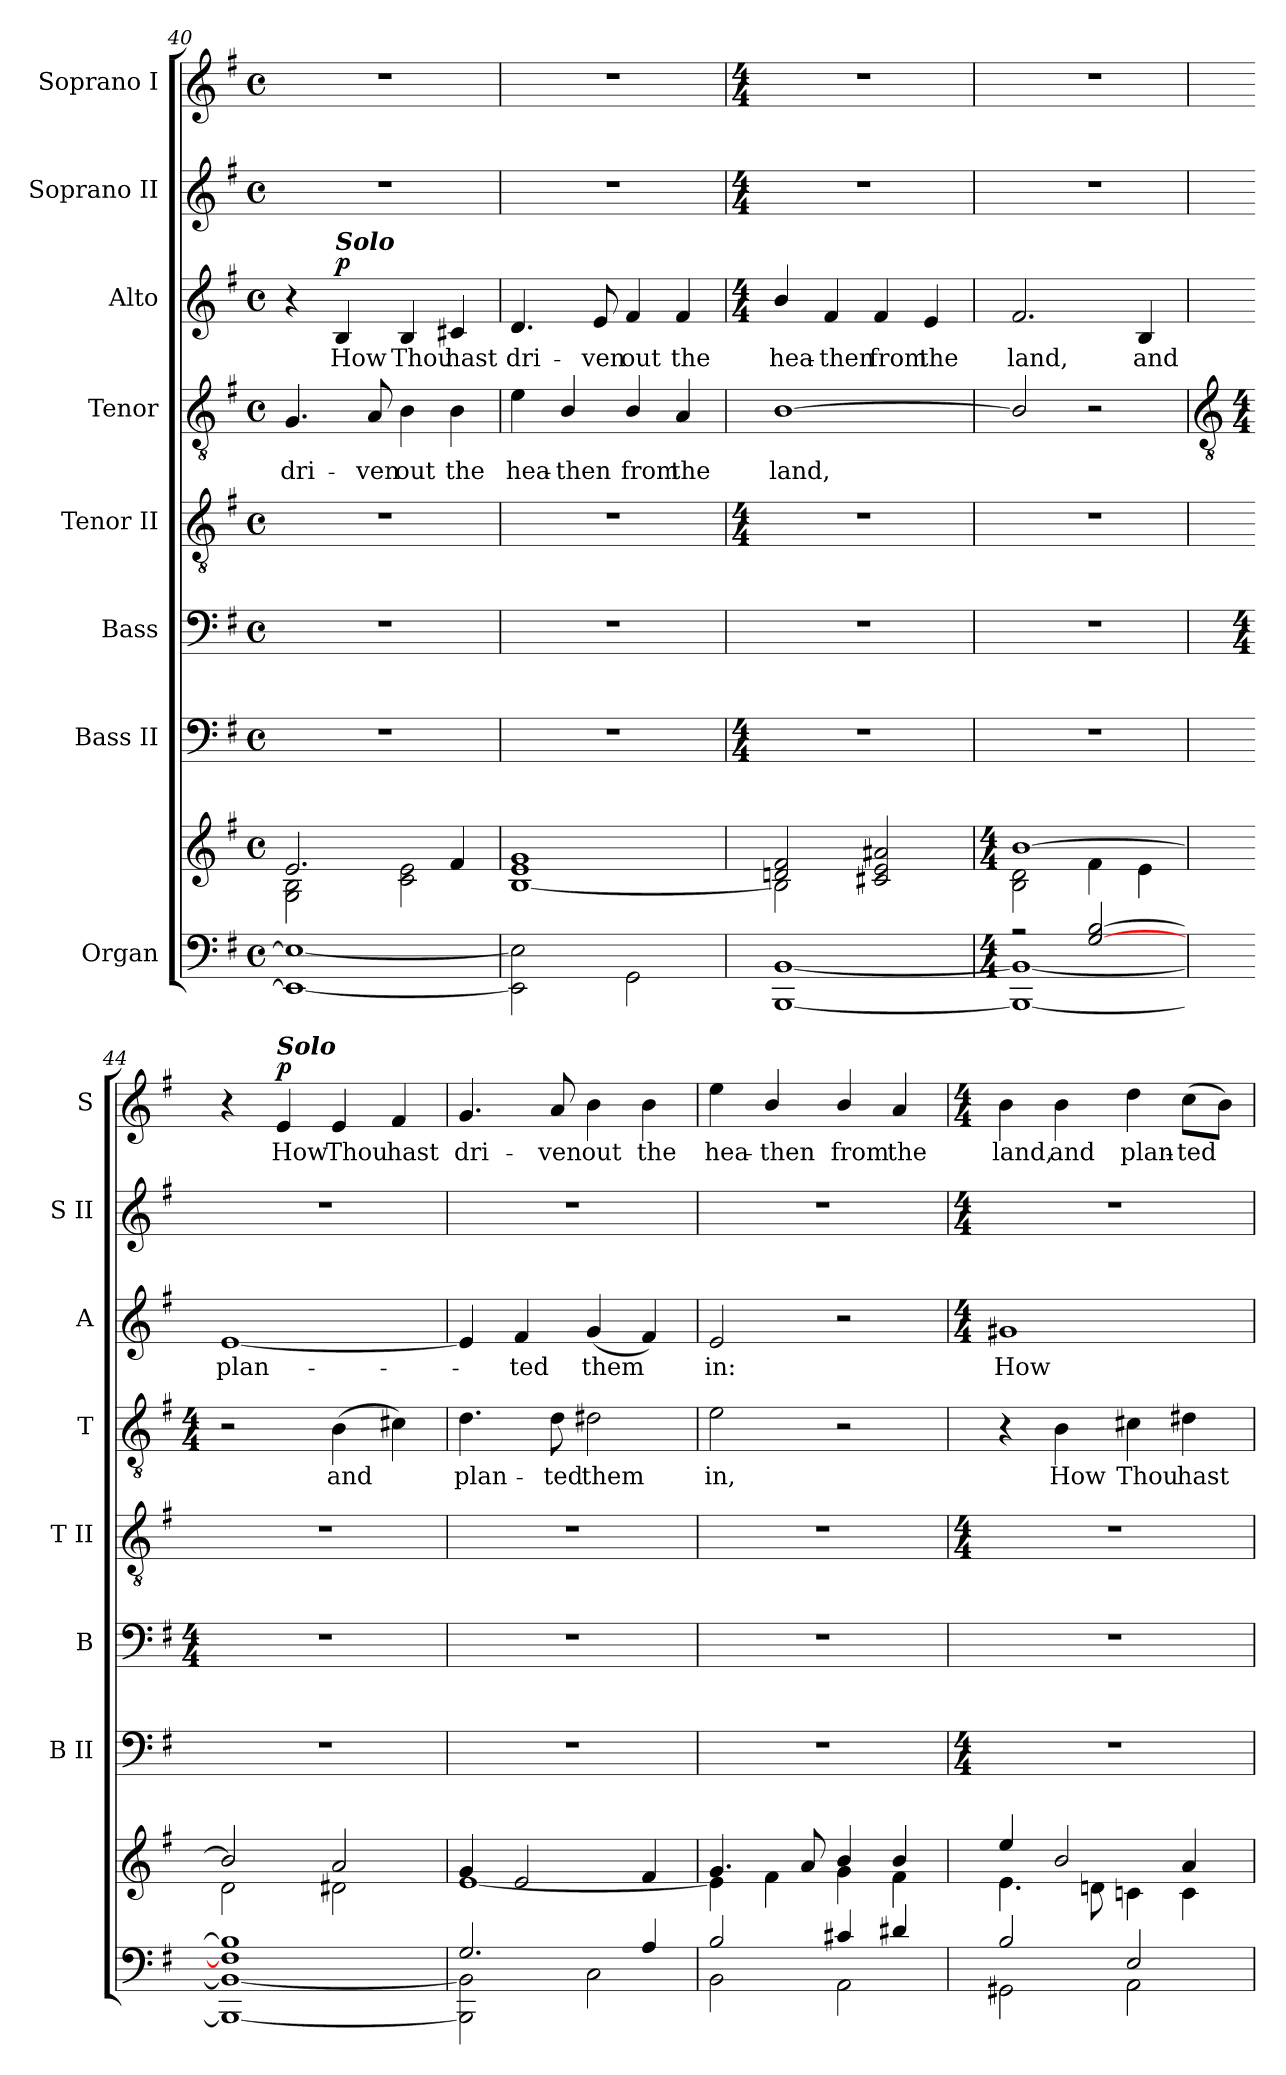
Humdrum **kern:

**kern	**kern	**kern	**kern	**kern	**kern	**text	**kern	**text	**dynam	**kern	**kern	**text	**dynam
*part8	*part8	*part7	*part6	*part5	*part4	*part4	*part3	*part3	*part3	*part2	*part1	*part1	*part1
*staff9	*staff8	*staff7	*staff6	*staff5	*staff4	*staff4	*staff3	*staff3	*staff3	*staff2	*staff1	*staff1	*staff1
*I"Organ	*	*I"Bass II	*I"Bass	*I"Tenor II	*I"Tenor	*	*I"Alto	*	*	*I"Soprano II	*I"Soprano I	*	*
*	*	*I'B II	*I'B	*I'T II	*I'T	*	*I'A	*	*	*I'S II	*I'S	*	*
*clefF4	*clefG2	*clefF4	*clefF4	*clefGv2	*clefGv2	*	*clefG2	*	*	*clefG2	*clefG2	*	*
*k[f#]	*k[f#]	*k[f#]	*k[f#]	*k[f#]	*k[f#]	*	*k[f#]	*	*	*k[f#]	*k[f#]	*	*
*G:	*G:	*G:	*G:	*G:	*G:	*	*G:	*	*	*G:	*G:	*	*
*M4/4	*M4/4	*M4/4	*M4/4	*M4/4	*M4/4	*	*M4/4	*	*	*M4/4	*M4/4	*	*
*met(c)	*met(c)	*met(c)	*met(c)	*met(c)	*met(c)	*	*met(c)	*	*	*met(c)	*met(c)	*	*
=40	=40	=40	=40	=40	=40	=40	=40	=40	=40	=40	=40	=40	=40
*^	*^	*	*	*	*	*	*	*	*	*	*	*	*
!	!	!	!	!	!	!	!	!LO:LY:b	!	!	!	!	!	!	!
1ryy	1EE\_ 1E\_	2.e/	2G\ 2B\	1r	1r	1r	4.G	dri-	4r	.	.	1r	1r	.	.
!	!	!	!	!	!	!	!	!	!LO:TX:a:Bi:t=Solo	!	!	!	!	!	!
!	!	!	!	!	!	!	!	!	!	!LO:LY:b	!LO:DY:b	!	!	!	!
.	.	.	.	.	.	.	.	.	4B	How	p	.	.	.	.
!	!	!	!	!	!	!	!	!LO:LY:b	!	!	!	!	!	!	!
.	.	.	.	.	.	.	8A	-ven	.	.	.	.	.	.	.
!	!	!	!	!	!	!	!	!LO:LY:b	!	!LO:LY:b	!	!	!	!	!
.	.	.	2c\ 2e\	.	.	.	4B	out	4B	Thou	.	.	.	.	.
!	!	!	!	!	!	!	!	!LO:LY:b	!	!LO:LY:b	!	!	!	!	!
.	.	4f#/	.	.	.	.	4B	the	4c#X	hast	.	.	.	.	.
=41	=41	=41	=41	=41	=41	=41	=41	=41	=41	=41	=41	=41	=41	=41	=41
!	!	!	!	!	!	!	!	!LO:LY:b	!	!LO:LY:b	!	!	!	!	!
1ryy	2EE\] 2E\]	1e/ 1g/	[1B\	1r	1r	1r	4e	hea-	4.d	dri-	.	1r	1r	.	.
!	!	!	!	!	!	!	!	!LO:LY:b	!	!	!	!	!	!	!
.	.	.	.	.	.	.	4B/	-then	.	.	.	.	.	.	.
!	!	!	!	!	!	!	!	!	!	!LO:LY:b	!	!	!	!	!
.	.	.	.	.	.	.	.	.	8e	-ven	.	.	.	.	.
!	!	!	!	!	!	!	!	!LO:LY:b	!	!LO:LY:b	!	!	!	!	!
.	2GG\	.	.	.	.	.	4B/	from	4f#	out	.	.	.	.	.
!	!	!	!	!	!	!	!	!LO:LY:b	!	!LO:LY:b	!	!	!	!	!
.	.	.	.	.	.	.	4A	the	4f#	the	.	.	.	.	.
!!LO:LB:g=z
=42	=42	=42	=42	=42	=42	=42	=42	=42	=42	=42	=42	=42	=42	=42	=42
*	*	*	*	*M4/4	*	*M4/4	*	*	*M4/4	*	*	*M4/4	*M4/4	*	*
!	!	!	!	!	!	!	!	!LO:LY:b	!	!LO:LY:b	!	!	!	!	!
1ryy	[1BBB\ [1BB\	2dn/ 2f#/	2B\]	1r	1r	1r	[1B	land,	4b/	hea-	.	1r	1r	.	.
!	!	!	!	!	!	!	!	!	!	!LO:LY:b	!	!	!	!	!
.	.	.	.	.	.	.	.	.	4f#	-then	.	.	.	.	.
!	!	!	!	!	!	!	!	!	!	!LO:LY:b	!	!	!	!	!
.	.	2c#X/ 2e/ 2a#X/	2ryy	.	.	.	.	.	4f#	from	.	.	.	.	.
!	!	!	!	!	!	!	!	!	!	!LO:LY:b	!	!	!	!	!
.	.	.	.	.	.	.	.	.	4e	the	.	.	.	.	.
!!LO:LB:g=z
=43	=43	=43	=43	=43	=43	=43	=43	=43	=43	=43	=43	=43	=43	=43	=43
*M4/4	*	*M4/4	*	*	*	*	*	*	*	*	*	*	*	*	*
!	!	!	!	!	!	!	!	!	!	!LO:LY:b	!	!	!	!	!
2r	1BBB\_ 1BB\_	[1b/	2B\ 2d\	1r	1r	1r	2B/]	.	2.f#	land,	.	1r	1r	.	.
[2G/ [2B/	.	.	4f#\	.	.	.	2r	.	.	.	.	.	.	.	.
!	!	!	!	!	!	!	!	!	!	!LO:LY:b	!	!	!	!	!
.	.	.	4e\	.	.	.	.	.	4B	and	.	.	.	.	.
!!LO:LB:g=z
=44	=44	=44	=44	=44	=44	=44	=44	=44	=44	=44	=44	=44	=44	=44	=44
*	*	*	*	*	*	*	*clefGv2	*	*	*	*	*	*	*	*
*	*	*	*	*	*M4/4	*	*M4/4	*	*	*	*	*	*	*	*
!	!	!	!	!	!	!	!	!	!	!LO:LY:b	!	!	!	!	!
1F#/] 1B/]	1BBB\_ 1BB\_	2b/]	2d\	1r	1r	1r	2r	.	[1e	plan-	.	1r	4r	.	.
!	!	!	!	!	!	!	!	!	!	!	!	!	!LO:TX:a:Bi:t=Solo	!	!
!	!	!	!	!	!	!	!	!	!	!	!	!	!	!LO:LY:b	!LO:DY:b
.	.	.	.	.	.	.	.	.	.	.	.	.	4e	How	p
!	!	!	!	!	!	!	!	!LO:LY:b	!	!	!	!	!	!LO:LY:b	!
.	.	2a/	2d#X\	.	.	.	(>4B	and	.	.	.	.	4e	Thou	.
!	!	!	!	!	!	!	!	!	!	!	!	!	!	!LO:LY:b	!
.	.	.	.	.	.	.	4c#X)	.	.	.	.	.	4f#	hast	.
=45	=45	=45	=45	=45	=45	=45	=45	=45	=45	=45	=45	=45	=45	=45	=45
!	!	!	!	!	!	!	!	!LO:LY:b	!	!	!	!	!	!LO:LY:b	!
2.G/	2BBB\] 2BB\]	4g/	[1e\	1r	1r	1r	4.d	plan-	4e]	.	.	1r	4.g	dri-	.
!	!	!	!	!	!	!	!	!	!	!LO:LY:b	!	!	!	!	!
.	.	2e/	.	.	.	.	.	.	4f#	ted	.	.	.	.	.
!	!	!	!	!	!	!	!	!LO:LY:b	!	!	!	!	!	!LO:LY:b	!
.	.	.	.	.	.	.	8d	-ted	.	.	.	.	8a	-ven	.
!	!	!	!	!	!	!	!	!LO:LY:b	!	!LO:LY:b	!	!	!	!LO:LY:b	!
.	2C\	.	.	.	.	.	2d#X	them	(<4g	them	.	.	4b	out	.
!	!	!	!	!	!	!	!	!	!	!	!	!	!	!LO:LY:b	!
4A/	.	4f#/	.	.	.	.	.	.	4f#)	.	.	.	4b	the	.
=46	=46	=46	=46	=46	=46	=46	=46	=46	=46	=46	=46	=46	=46	=46	=46
!	!	!	!	!	!	!	!	!LO:LY:b	!	!LO:LY:b	!	!	!	!LO:LY:b	!
2B/	2BB\	4.g/	4e\]	1r	1r	1r	2e	in,	2e	in:	.	1r	4ee	hea-	.
!	!	!	!	!	!	!	!	!	!	!	!	!	!	!LO:LY:b	!
.	.	.	4f#\	.	.	.	.	.	.	.	.	.	4b/	-then	.
.	.	8a/	.	.	.	.	.	.	.	.	.	.	.	.	.
!	!	!	!	!	!	!	!	!	!	!	!	!	!	!LO:LY:b	!
4c#X/	2AA\	4b/	4g\	.	.	.	2r	.	2r	.	.	.	4b/	from	.
!	!	!	!	!	!	!	!	!	!	!	!	!	!	!LO:LY:b	!
4d#X/	.	4b/	4f#\	.	.	.	.	.	.	.	.	.	4a	the	.
!!LO:LB:g=z
=47	=47	=47	=47	=47	=47	=47	=47	=47	=47	=47	=47	=47	=47	=47	=47
*	*	*	*	*M4/4	*	*M4/4	*	*	*M4/4	*	*	*M4/4	*M4/4	*	*
!	!	!	!	!	!	!	!	!	!	!LO:LY:b	!	!	!	!LO:LY:b	!
2B/	2GG#X\	4ee/	4.e\	1r	1r	1r	4r	.	1g#X	How	.	1r	4b	land,	.
!	!	!	!	!	!	!	!	!LO:LY:b	!	!	!	!	!	!LO:LY:b	!
.	.	2b/	.	.	.	.	4B	How	.	.	.	.	4b	and	.
.	.	.	8dn\	.	.	.	.	.	.	.	.	.	.	.	.
!	!	!	!	!	!	!	!	!LO:LY:b	!	!	!	!	!	!LO:LY:b	!
2E/	2AA\	.	4cn\	.	.	.	4c#X	Thou	.	.	.	.	4dd	plan-	.
!	!	!	!	!	!	!	!	!LO:LY:b	!	!	!	!	!	!LO:LY:b	!
.	.	4a/	4c\	.	.	.	4d#X	hast	.	.	.	.	(>8ccL	-ted	.
.	.	.	.	.	.	.	.	.	.	.	.	.	8bJ)	.	.
*v	*v	*	*	*	*	*	*	*	*	*	*	*	*	*	*
*	*v	*v	*	*	*	*	*	*	*	*	*	*	*	*
=	=	=	=	=	=	=	=	=	=	=	=	=	=
*-	*-	*-	*-	*-	*-	*-	*-	*-	*-	*-	*-	*-	*-
